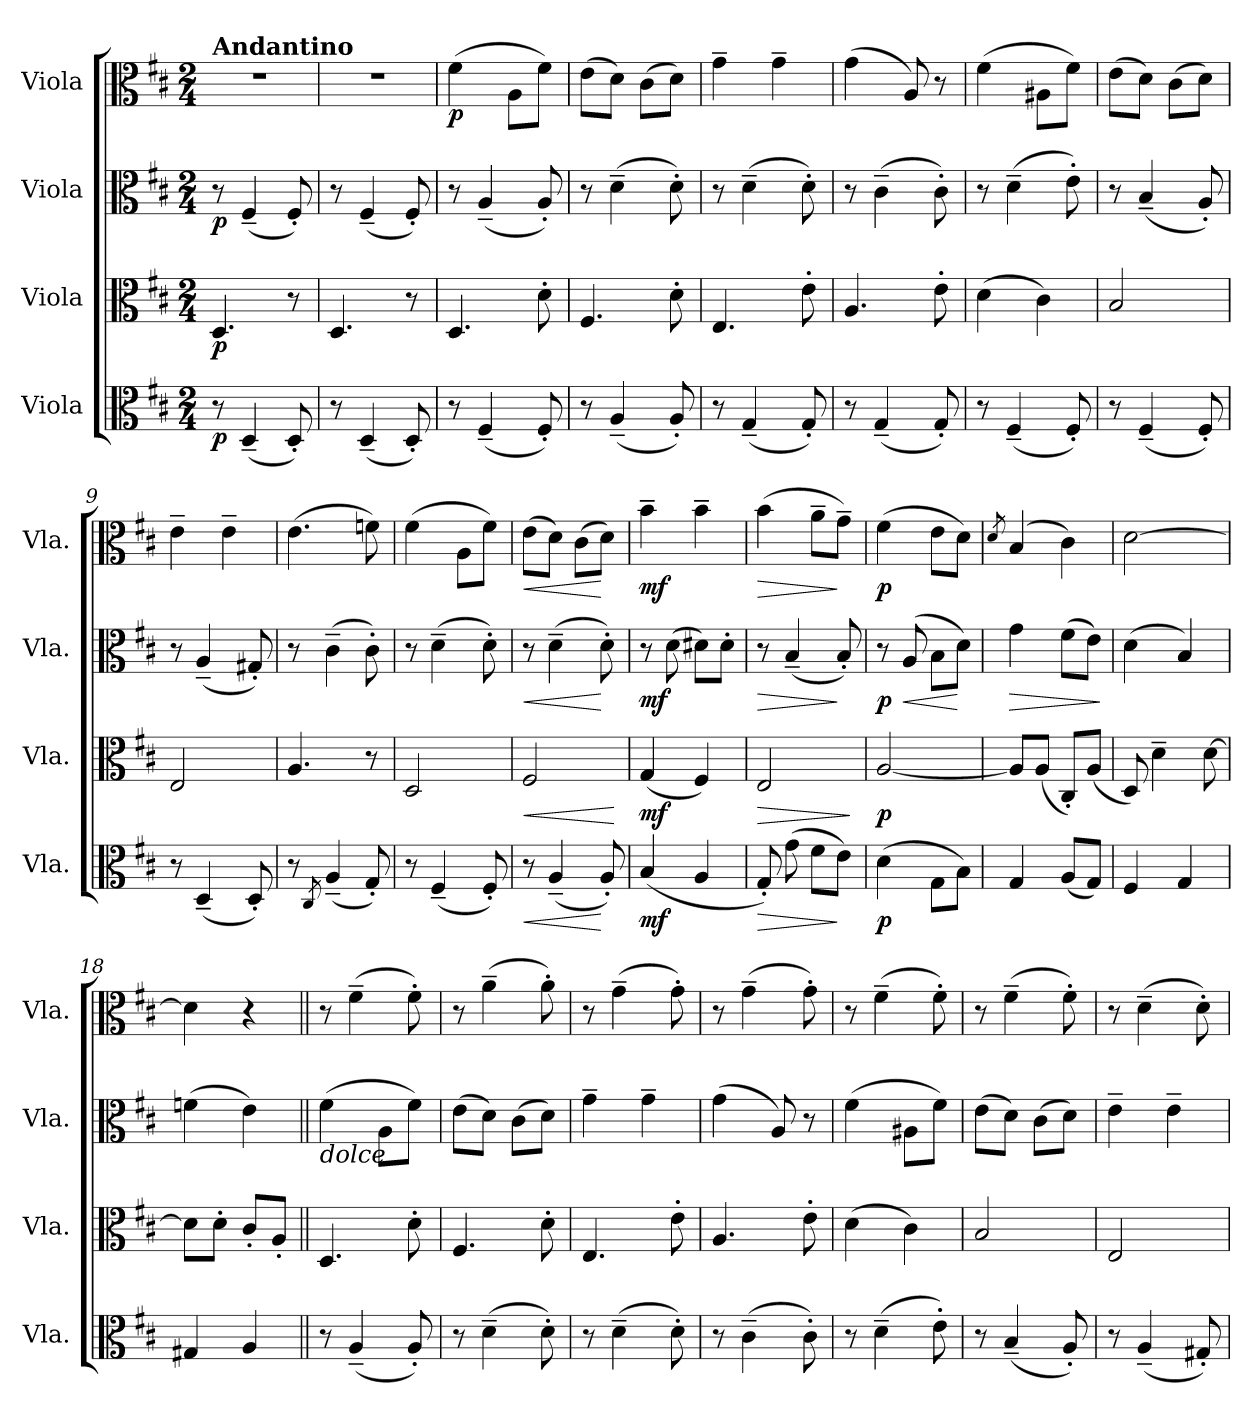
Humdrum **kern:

**kern	**dynam	**kern	**dynam	**kern	**dynam	**kern	**dynam
*part4	*part4	*part3	*part3	*part2	*part2	*part1	*part1
*staff4	*staff4	*staff3	*staff3	*staff2	*staff2	*staff1	*staff1
*I"Viola	*	*I"Viola	*	*I"Viola	*	*I"Viola	*
*I'Vla.	*	*I'Vla.	*	*I'Vla.	*	*I'Vla.	*
*clefC3	*	*clefC3	*	*clefC3	*	*clefC3	*
*k[f#c#]	*	*k[f#c#]	*	*k[f#c#]	*	*k[f#c#]	*
*M2/4	*	*M2/4	*	*M2/4	*	*M2/4	*
=1	=1	=1	=1	=1	=1	=1	=1
!	!	!	!	!	!	!LO:TX:a:B:t=Andantino	!
!	!LO:DY:b	!	!LO:DY:b	!	!LO:DY:b	!	!
8r	p	4.D/	p	8r	p	2r	.
(4D~/	.	.	.	(4F#~/	.	.	.
8D'/)	.	8r	.	8F#'/)	.	.	.
=2	=2	=2	=2	=2	=2	=2	=2
8r	.	4.D/	.	8r	.	2r	.
(4D~/	.	.	.	(4F#~/	.	.	.
8D'/)	.	8r	.	8F#'/)	.	.	.
=3	=3	=3	=3	=3	=3	=3	=3
!	!	!	!	!	!	!	!LO:DY:b
8r	.	4.D/	.	8r	.	(4f#\	p
(4F#~/	.	.	.	(4A~/	.	.	.
.	.	.	.	.	.	8A\L	.
8F#'/)	.	8d'\	.	8A'/)	.	8f#\J)	.
=4	=4	=4	=4	=4	=4	=4	=4
8r	.	4.F#/	.	8r	.	(8e\L	.
(4A~/	.	.	.	(4d~\	.	8d\J)	.
.	.	.	.	.	.	(8c#\L	.
8A'/)	.	8d'\	.	8d'\)	.	8d\J)	.
=5	=5	=5	=5	=5	=5	=5	=5
8r	.	4.E/	.	8r	.	4g~\	.
(4G~/	.	.	.	(4d~\	.	.	.
.	.	.	.	.	.	4g~\	.
8G'/)	.	8e'\	.	8d'\)	.	.	.
=6	=6	=6	=6	=6	=6	=6	=6
8r	.	4.A/	.	8r	.	(4g\	.
(4G~/	.	.	.	(4c#~\	.	.	.
.	.	.	.	.	.	8A/)	.
8G'/)	.	8e'\	.	8c#'\)	.	8r	.
=7	=7	=7	=7	=7	=7	=7	=7
8r	.	(4d\	.	8r	.	(4f#\	.
(4F#~/	.	.	.	(4d~\	.	.	.
.	.	4c#\)	.	.	.	8A#X\L	.
8F#'/)	.	.	.	8e'\)	.	8f#\J)	.
=8	=8	=8	=8	=8	=8	=8	=8
8r	.	2B/	.	8r	.	(8e\L	.
(4F#~/	.	.	.	(4B~/	.	8d\J)	.
.	.	.	.	.	.	(8c#\L	.
8F#'/)	.	.	.	8A'/)	.	8d\J)	.
=9	=9	=9	=9	=9	=9	=9	=9
8r	.	2E/	.	8r	.	4e~\	.
(4D~/	.	.	.	(4A~/	.	.	.
.	.	.	.	.	.	4e~\	.
8D'/)	.	.	.	8G#X'/)	.	.	.
!!LO:LB:g=z
=10	=10	=10	=10	=10	=10	=10	=10
8r	.	4.A/	.	8r	.	(4.e\	.
8qC#/	.	.	.	.	.	.	.
(4A~/	.	.	.	(4c#~\	.	.	.
8G'/)	.	8r	.	8c#'\)	.	8fn\)	.
=11	=11	=11	=11	=11	=11	=11	=11
8r	.	2D/	.	8r	.	(4f#\	.
(4F#~/	.	.	.	(4d~\	.	.	.
.	.	.	.	.	.	8A\L	.
8F#'/)	.	.	.	8d'\)	.	8f#\J)	.
=12	=12	=12	=12	=12	=12	=12	=12
!	!LO:HP:b	!	!LO:HP:b	!	!LO:HP:b	!	!LO:HP:b
8r	<	2F#/	<	8r	<	(8e\L	<
(4A~/	.	.	.	(4d~\	.	8d\J)	.
.	.	.	.	.	.	(8c#\L	.
8A'/)	[	.	.	8d'\)	[	8d\J)	[
.	.	.	[	.	.	.	.
=13	=13	=13	=13	=13	=13	=13	=13
!	!LO:DY:b	!	!LO:DY:b	!	!LO:DY:b	!	!LO:DY:b
(4B/	mf	(4G/	mf	8r	mf	4b~\	mf
.	.	.	.	(8d\	.	.	.
4A/	.	4F#/)	.	8d#X\L)	.	4b~\	.
.	.	.	.	8d#'\J	.	.	.
=14	=14	=14	=14	=14	=14	=14	=14
!	!LO:HP:b	!	!LO:HP:b	!	!LO:HP:b	!	!LO:HP:b
8G'/)	>	2E/	>	8r	>	(4b\	>
(8g\	.	.	.	(4B~/	.	.	.
8f#\L	.	.	.	.	.	8a~\L	.
8e\J)	]	.	.	8B'/)	]	8g~\J)	]
.	.	.	]	.	.	.	.
=15	=15	=15	=15	=15	=15	=15	=15
!	!LO:DY:b	!	!LO:DY:b	!	!LO:DY:b	!	!LO:DY:b
(4d\	p	[2A/	p	8r	p	(4f#\	p
!	!	!	!	!	!LO:HP:b	!	!
.	.	.	.	(8A/	<	.	.
8G\L	.	.	.	8B\L	.	8e\L	.
8B\J)	.	.	.	8d\J)	[	8d\J)	.
=16	=16	=16	=16	=16	=16	=16	=16
.	.	.	.	.	.	8qd/	.
!	!	!	!	!	!LO:HP:b	!	!
4G/	.	8A/L]	.	4g\	>	(4B/	.
.	.	(8A/J	.	.	.	.	.
(8A/L	.	8C#'/L)	.	(8f#\L	.	4c#\)	.
8G/J)	.	(8A/J	.	8e\J)	.	.	.
.	.	.	.	.	]	.	.
=17	=17	=17	=17	=17	=17	=17	=17
4F#/	.	8D/)	.	(4d\	.	[2d\	.
.	.	4d~\	.	.	.	.	.
4G/	.	.	.	4B/)	.	.	.
.	.	[8d\	.	.	.	.	.
=18	=18	=18	=18	=18	=18	=18	=18
4G#X/	.	8d\L]	.	(4fn\	.	4d\]	.
.	.	8d'\J	.	.	.	.	.
4A/	.	8c#'/L	.	4e\)	.	4r	.
.	.	8A'/J	.	.	.	.	.
!!LO:PB:g=z
=19||	=19||	=19||	=19||	=19||	=19||	=19||	=19||
!	!	!	!	!LO:TX:b:i:t=dolce	!	!	!
8r	.	4.D/	.	(4f#\	.	8r	.
(4A~/	.	.	.	.	.	(4f#~\	.
.	.	.	.	8A\L	.	.	.
8A'/)	.	8d'\	.	8f#\J)	.	8f#'\)	.
=20	=20	=20	=20	=20	=20	=20	=20
8r	.	4.F#/	.	(8e\L	.	8r	.
(4d~\	.	.	.	8d\J)	.	(4a~\	.
.	.	.	.	(8c#\L	.	.	.
8d'\)	.	8d'\	.	8d\J)	.	8a'\)	.
=21	=21	=21	=21	=21	=21	=21	=21
8r	.	4.E/	.	4g~\	.	8r	.
(4d~\	.	.	.	.	.	(4g~\	.
.	.	.	.	4g~\	.	.	.
8d'\)	.	8e'\	.	.	.	8g'\)	.
=22	=22	=22	=22	=22	=22	=22	=22
8r	.	4.A/	.	(4g\	.	8r	.
(4c#~\	.	.	.	.	.	(4g~\	.
.	.	.	.	8A/)	.	.	.
8c#'\)	.	8e'\	.	8r	.	8g'\)	.
=23	=23	=23	=23	=23	=23	=23	=23
8r	.	(4d\	.	(4f#\	.	8r	.
(4d~\	.	.	.	.	.	(4f#~\	.
.	.	4c#\)	.	8A#X\L	.	.	.
8e'\)	.	.	.	8f#\J)	.	8f#'\)	.
=24	=24	=24	=24	=24	=24	=24	=24
8r	.	2B/	.	(8e\L	.	8r	.
(4B~/	.	.	.	8d\J)	.	(4f#~\	.
.	.	.	.	(8c#\L	.	.	.
8A'/)	.	.	.	8d\J)	.	8f#'\)	.
=25	=25	=25	=25	=25	=25	=25	=25
8r	.	2E/	.	4e~\	.	8r	.
(4A~/	.	.	.	.	.	(4d~\	.
.	.	.	.	4e~\	.	.	.
8G#X'/)	.	.	.	.	.	8d'\)	.
=	=	=	=	=	=	=	=
*-	*-	*-	*-	*-	*-	*-	*-
